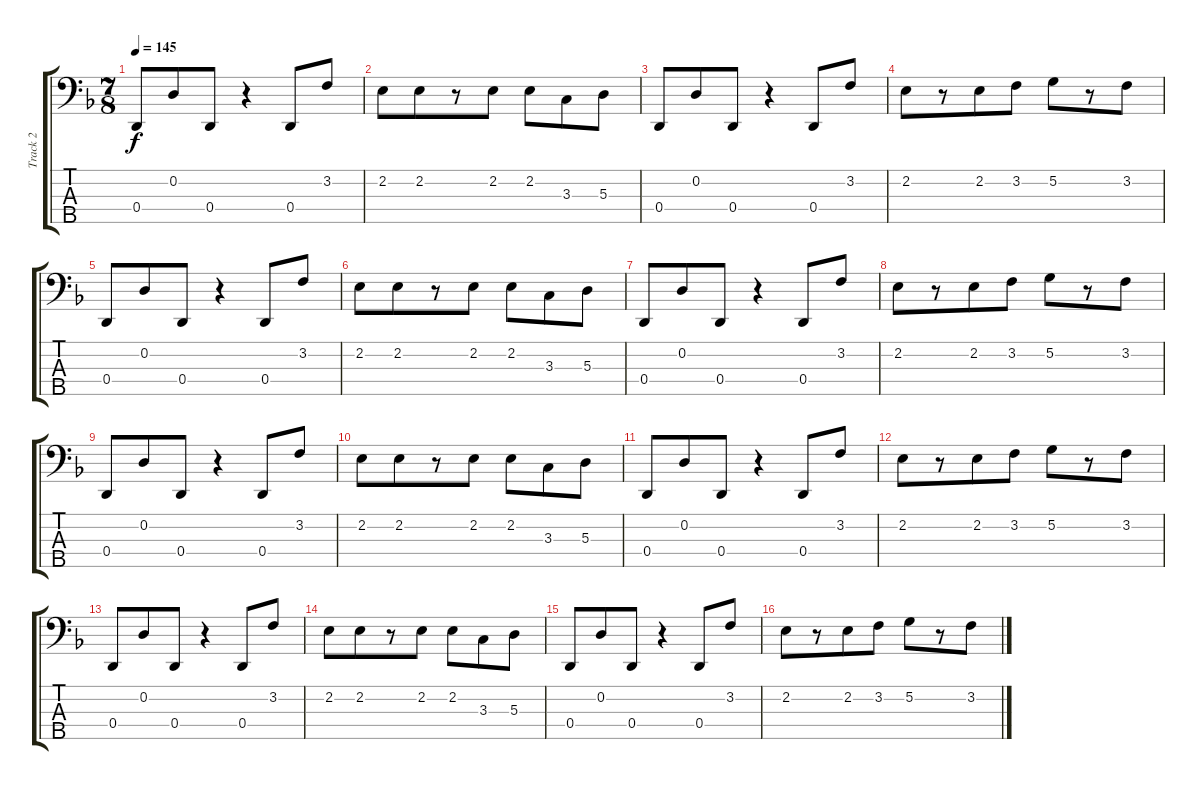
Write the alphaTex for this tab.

\track ("Track 2" "Track 2") {instrument electricbassfinger}
\staff {score tabs}
\tuning (G2 D2 A1 D1 B0) {hide}
\ts (7 8)
\tempo 145
\clef f4
\ks f
0.4.8{dy f} 0.2.8 0.4.8 r.4 0.4.8 3.2.8 |
2.2.8 2.2.8 r.8 2.2.8 2.2.8 3.3.8 5.3.8 |
0.4.8 0.2.8 0.4.8 r.4 0.4.8 3.2.8 |
2.2.8 r.8 2.2.8 3.2.8 5.2.8 r.8 3.2.8 |
0.4.8 0.2.8 0.4.8 r.4 0.4.8 3.2.8 |
2.2.8 2.2.8 r.8 2.2.8 2.2.8 3.3.8 5.3.8 |
0.4.8 0.2.8 0.4.8 r.4 0.4.8 3.2.8 |
2.2.8 r.8 2.2.8 3.2.8 5.2.8 r.8 3.2.8 |
0.4.8 0.2.8 0.4.8 r.4 0.4.8 3.2.8 |
2.2.8 2.2.8 r.8 2.2.8 2.2.8 3.3.8 5.3.8 |
0.4.8 0.2.8 0.4.8 r.4 0.4.8 3.2.8 |
2.2.8 r.8 2.2.8 3.2.8 5.2.8 r.8 3.2.8 |
0.4.8 0.2.8 0.4.8 r.4 0.4.8 3.2.8 |
2.2.8 2.2.8 r.8 2.2.8 2.2.8 3.3.8 5.3.8 |
0.4.8 0.2.8 0.4.8 r.4 0.4.8 3.2.8 |
2.2.8 r.8 2.2.8 3.2.8 5.2.8 r.8 3.2.8
